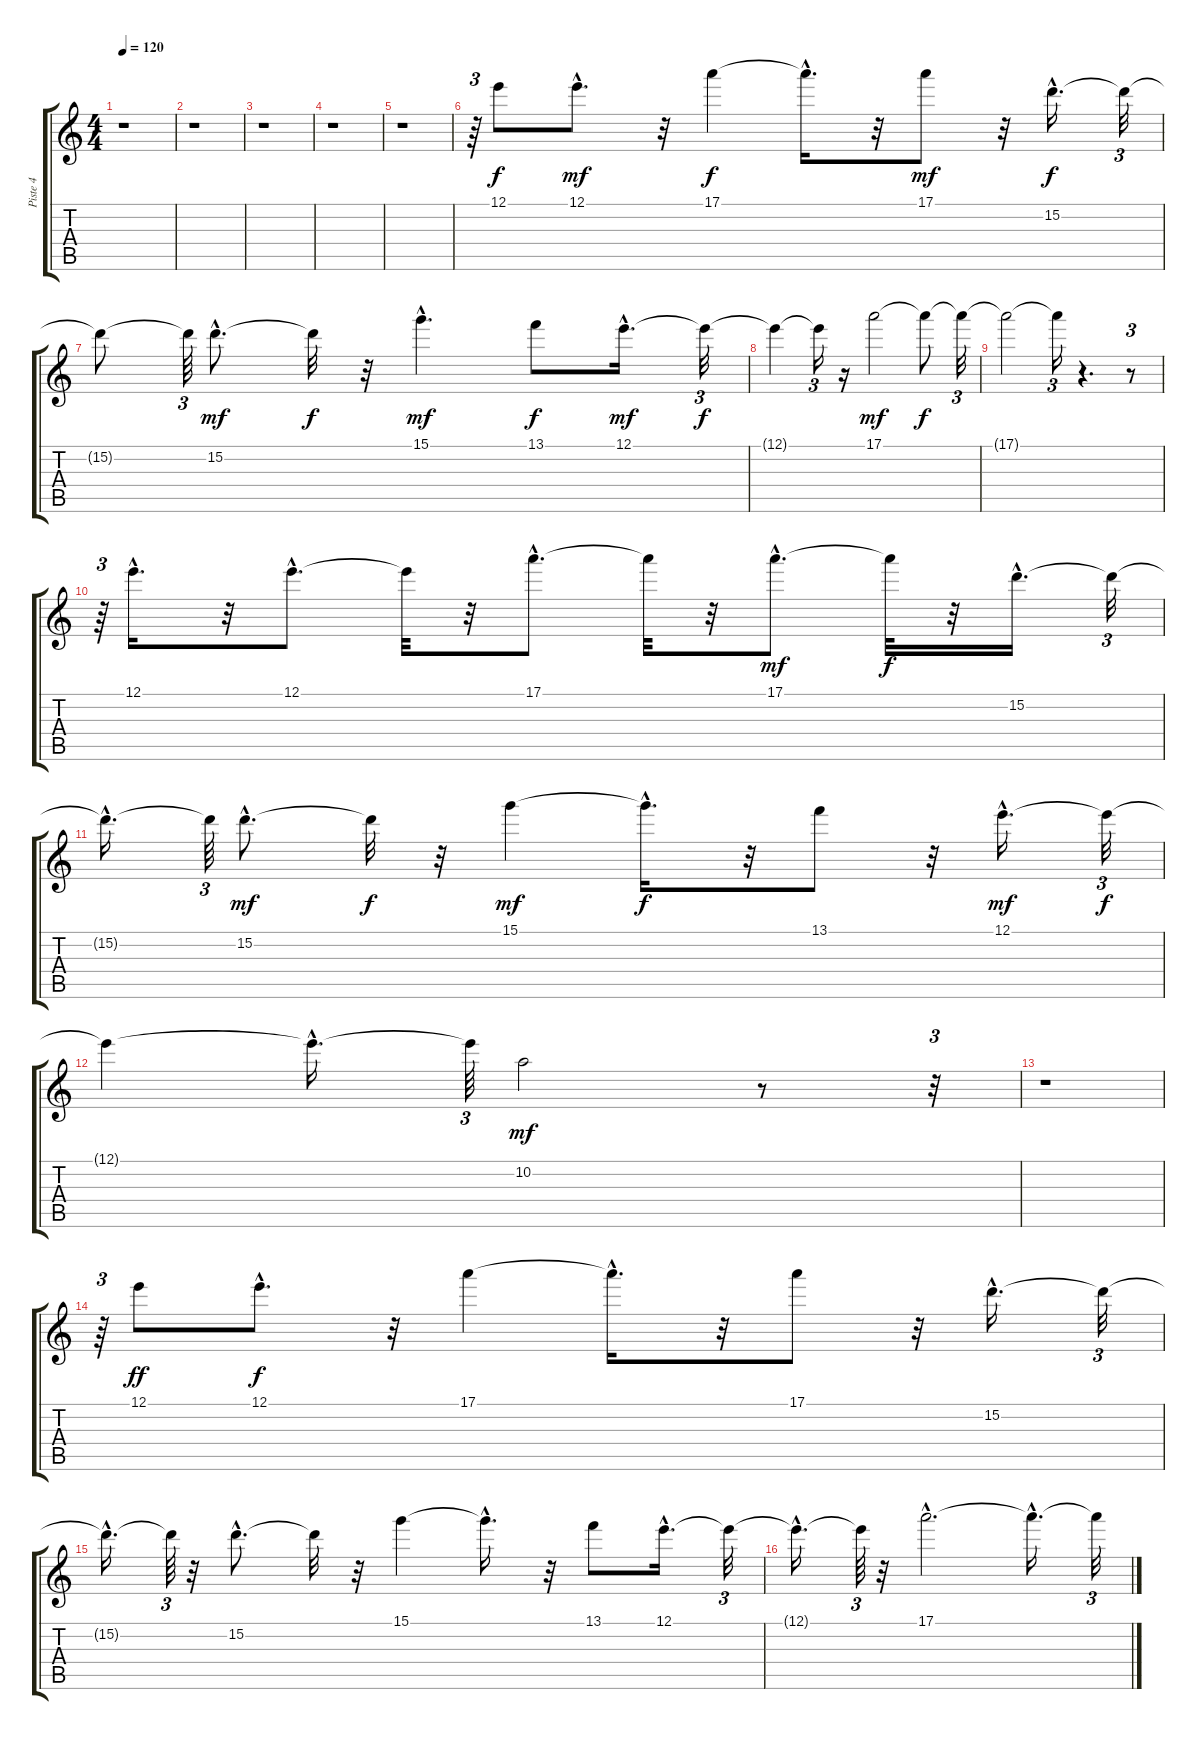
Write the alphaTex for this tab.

\track ("Piste 4" "Piste 4") {instrument electricguitarmuted}
\staff {score tabs}
\tuning (E4 B3 G3 D3 A2 E2) {hide}
\ts (4 4)
\tempo 120
\clef g2
\ks c
r.1{dy f} |
r.1 |
r.1 |
r.1 |
r.1 |
r.64{tu (3 2)} 12.1.8 12.1{hac}.8{d dy mf} r.32 17.1.4{dy f} 17.1{hac t}.16{d} r.32 17.1.8{dy mf} r.32 15.2{hac}.16{d dy f} 15.2{t}.32{tu (3 2)} |
15.2{t}.8 15.2{t}.64{tu (3 2)} 15.2{hac}.8{d dy mf} 15.2{t}.32{dy f} r.32 15.1{hac}.4{d dy mf} 13.1.8{dy f} 12.1{hac}.16{d dy mf} 12.1{t}.32{tu (3 2) dy f} |
12.1{t}.4 12.1{t}.16{tu (3 2)} r.16 17.1.2{dy mf} 17.1{t}.8{dy f} 17.1{t}.32{tu (3 2)} |
17.1{t}.2 17.1{t}.16{tu (3 2)} r.4{d} r.8{tu (3 2)} |
r.64{tu (3 2)} 12.1{hac}.16{d} r.32 12.1{hac}.8{d} 12.1{t}.32 r.32 17.1{hac}.8{d} 17.1{t}.32 r.32 17.1{hac}.8{d dy mf} 17.1{t}.32{dy f} r.32 15.2{hac}.16{d} 15.2{t}.32{tu (3 2)} |
15.2{hac t}.16{d} 15.2{t}.64{tu (3 2)} 15.2{hac}.8{d dy mf} 15.2{t}.32{dy f} r.32 15.1.4{dy mf} 15.1{hac t}.16{d dy f} r.32 13.1.8 r.32 12.1{hac}.16{d dy mf} 12.1{t}.32{tu (3 2) dy f} |
12.1{t}.4 12.1{hac t}.16{d} 12.1{t}.64{tu (3 2)} 10.2.2{dy mf} r.8 r.32{tu (3 2)} |
r.1 |
r.64{tu (3 2)} 12.1.8{dy ff} 12.1{hac}.8{d dy f} r.32 17.1.4 17.1{hac t}.16{d} r.32 17.1.8 r.32 15.2{hac}.16{d} 15.2{t}.32{tu (3 2)} |
15.2{hac t}.16{d} 15.2{t}.64{tu (3 2)} r.32 15.2{hac}.8{d} 15.2{t}.32 r.32 15.1.4 15.1{hac t}.16{d} r.32 13.1.8 12.1{hac}.16{d} 12.1{t}.32{tu (3 2)} |
12.1{hac t}.16{d} 12.1{t}.64{tu (3 2)} r.32 17.1{hac}.2{d} 17.1{hac t}.16{d} 17.1{t}.32{tu (3 2)}
